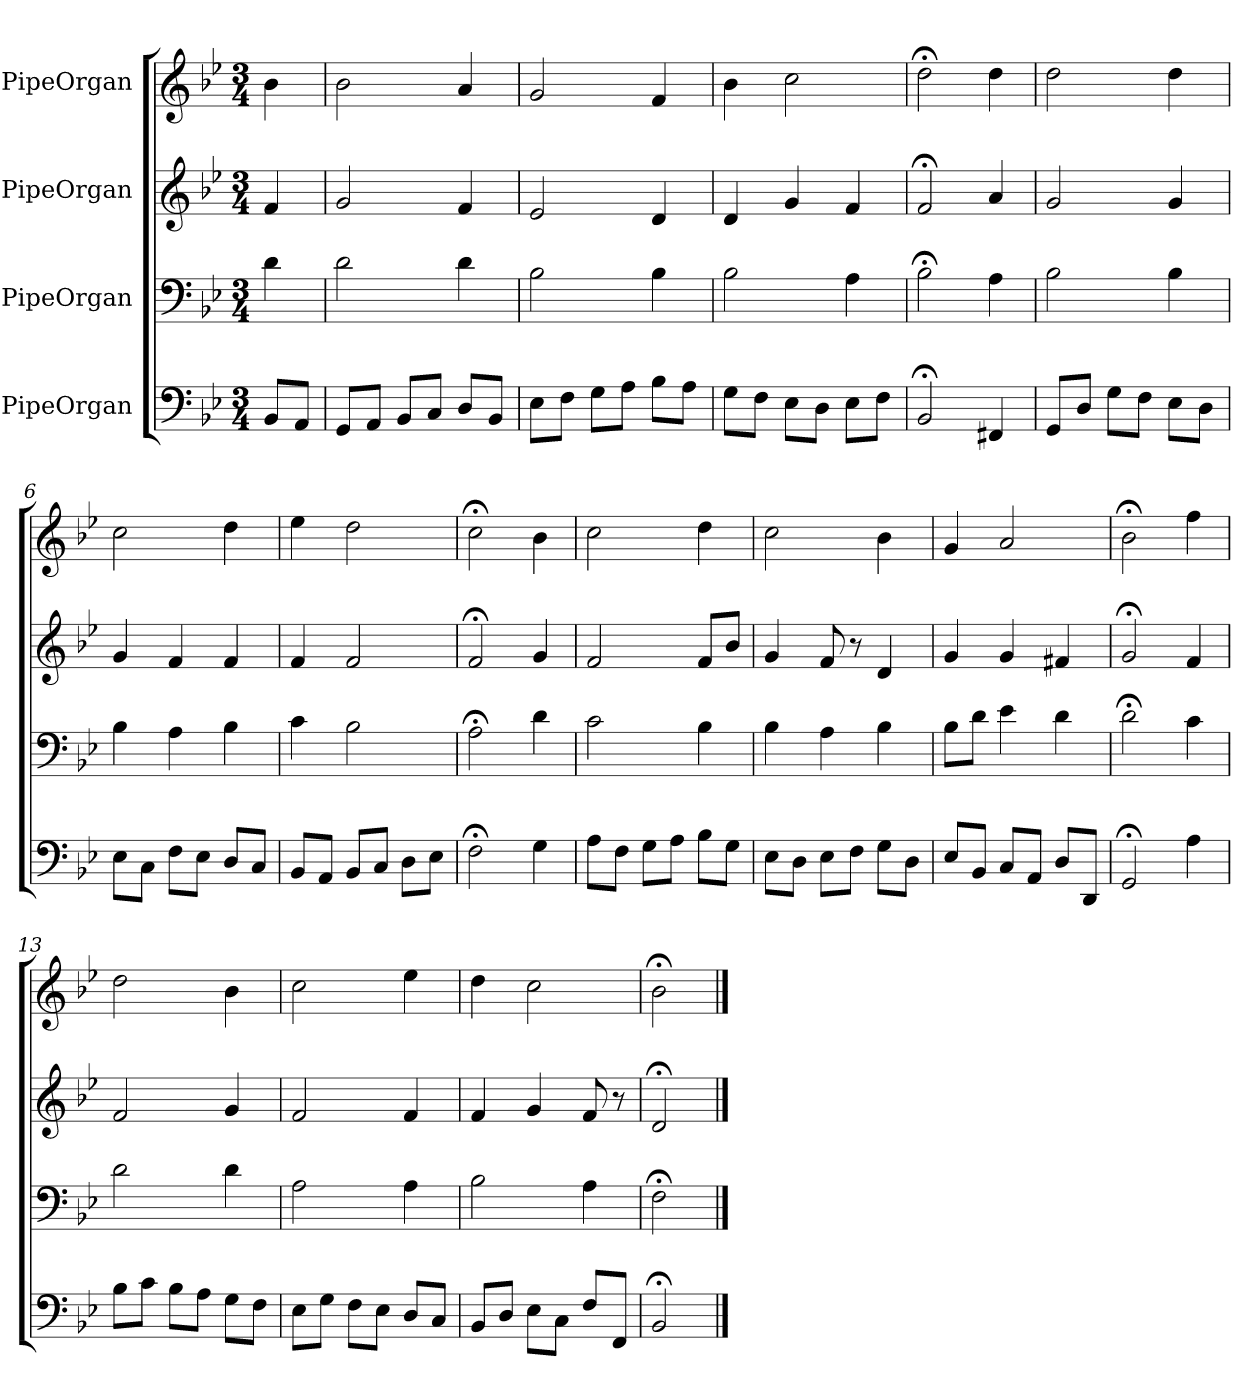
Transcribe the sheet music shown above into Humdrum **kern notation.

**kern	**kern	**kern	**kern
*part4	*part3	*part2	*part1
*staff4	*staff3	*staff2	*staff1
*I"PipeOrgan	*I"PipeOrgan	*I"PipeOrgan	*I"PipeOrgan
*clefF4	*clefF4	*clefG2	*clefG2
*k[b-e-]	*k[b-e-]	*k[b-e-]	*k[b-e-]
*B-:	*B-:	*B-:	*B-:
*M3/4	*M3/4	*M3/4	*M3/4
*MM60	*MM60	*MM60	*MM60
=	=	=	=
8BB-/L	4d	4f	4b-
8AA/J	.	.	.
=1	=1	=1	=1
8GG/L	2d	2g	2b-
8AA/J	.	.	.
8BB-/L	.	.	.
8C/J	.	.	.
8D/L	4d	4f	4a
8BB-/J	.	.	.
=2	=2	=2	=2
8E-\L	2B-	2e-	2g
8F\J	.	.	.
8G\L	.	.	.
8A\J	.	.	.
8B-\L	4B-	4d	4f
8A\J	.	.	.
=3	=3	=3	=3
8G\L	2B-	4d	4b-
8F\J	.	.	.
8E-\L	.	4g	2cc
8D\J	.	.	.
8E-\L	4A	4f	.
8F\J	.	.	.
=4	=4	=4	=4
2BB-;<	2B-;<	2f;<	2dd;<
4FF#X	4A	4a	4dd
=5	=5	=5	=5
8GG/L	2B-	2g	2dd
8D/J	.	.	.
8G\L	.	.	.
8F\J	.	.	.
8E-\L	4B-	4g	4dd
8D\J	.	.	.
=6	=6	=6	=6
8E-\L	4B-	4g	2cc
8C\J	.	.	.
8F\L	4A	4f	.
8E-\J	.	.	.
8D/L	4B-	4f	4dd
8C/J	.	.	.
=7	=7	=7	=7
8BB-/L	4c	4f	4ee-
8AA/J	.	.	.
8BB-/L	2B-	2f	2dd
8C/J	.	.	.
8D\L	.	.	.
8E-\J	.	.	.
=8	=8	=8	=8
2F;<	2A;<	2f;<	2cc;<
4G	4d	4g	4b-
=9	=9	=9	=9
8A\L	2c	2f	2cc
8F\J	.	.	.
8G\L	.	.	.
8A\J	.	.	.
8B-\L	4B-	8f/L	4dd
8G\J	.	8b-/J	.
=10	=10	=10	=10
8E-\L	4B-	4g	2cc
8D\J	.	.	.
8E-\L	4A	8f	.
8F\J	.	8r	.
8G\L	4B-	4d	4b-
8D\J	.	.	.
=11	=11	=11	=11
8E-/L	8B-\L	4g	4g
8BB-/J	8d\J	.	.
8C/L	4e-	4g	2a
8AA/J	.	.	.
8D/L	4d	4f#X	.
8DD/J	.	.	.
=12	=12	=12	=12
2GG;<	2d;<	2g;<	2b-;<
4A	4c	4f	4ff
=13	=13	=13	=13
8B-\L	2d	2f	2dd
8c\J	.	.	.
8B-\L	.	.	.
8A\J	.	.	.
8G\L	4d	4g	4b-
8F\J	.	.	.
=14	=14	=14	=14
8E-\L	2A	2f	2cc
8G\J	.	.	.
8F\L	.	.	.
8E-\J	.	.	.
8D/L	4A	4f	4ee-
8C/J	.	.	.
=15	=15	=15	=15
8BB-/L	2B-	4f	4dd
8D/J	.	.	.
8E-\L	.	4g	2cc
8C\J	.	.	.
8F/L	4A	8f	.
8FF/J	.	8r	.
=16	=16	=16	=16
2BB-;<	2F;<	2d;<	2b-;<
==	==	==	==
*-	*-	*-	*-
